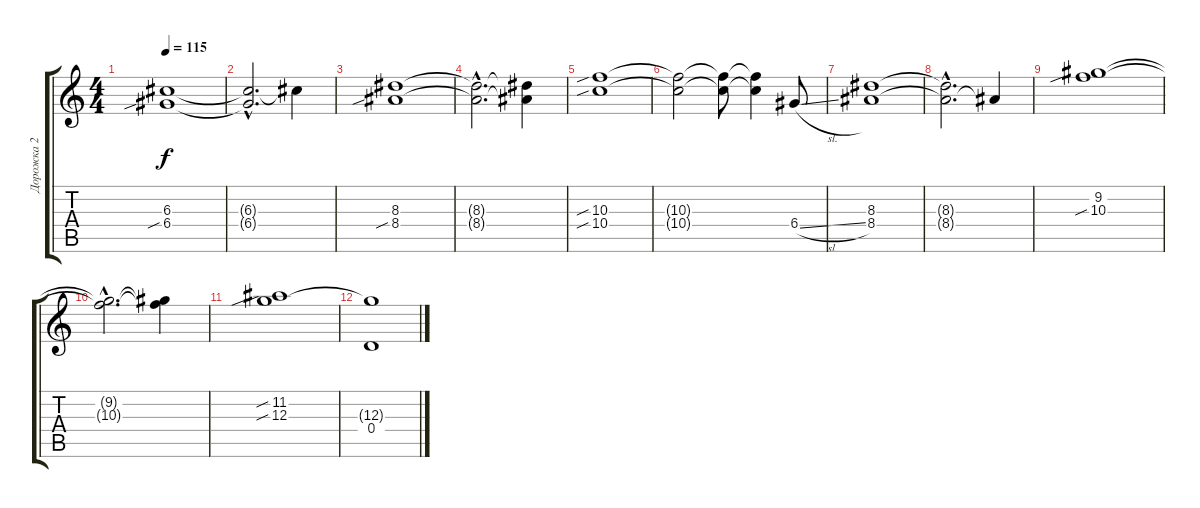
\track ("Дорожка 2" "Дорожка 2") {instrument overdrivenguitar}
\staff {score tabs}
\tuning (E4 B3 G3 D3 A2 E2) {hide}
\ts (4 4)
\tempo 115
\clef g2
\ks c
(6.3 6.4{sib}).1{dy f} |
(6.3{hac t} 6.4{hac t}).2{d} 6.3{t}.4 |
(8.3 8.4{sib}).1 |
(8.3{hac t} 8.4{hac t}).2{d} (8.3{t} 8.4{t}).4 |
(10.3{sib} 10.4{sib}).1 |
(10.3{t} 10.4{t}).2 (10.3{t} 10.4{t}).8 (10.3{t} 10.4{t}).4 6.4{sl}.8 |
(8.3 8.4).1 |
(8.3{hac t} 8.4{hac t}).2{d} 8.4{t}.4 |
(9.2 10.3{sib}).1 |
(9.2{hac t} 10.3{hac t}).2{d} (9.2{t} 10.3{t}).4 |
(11.2{sib} 12.3{sib}).1 |
(12.3{t} 0.4).1
